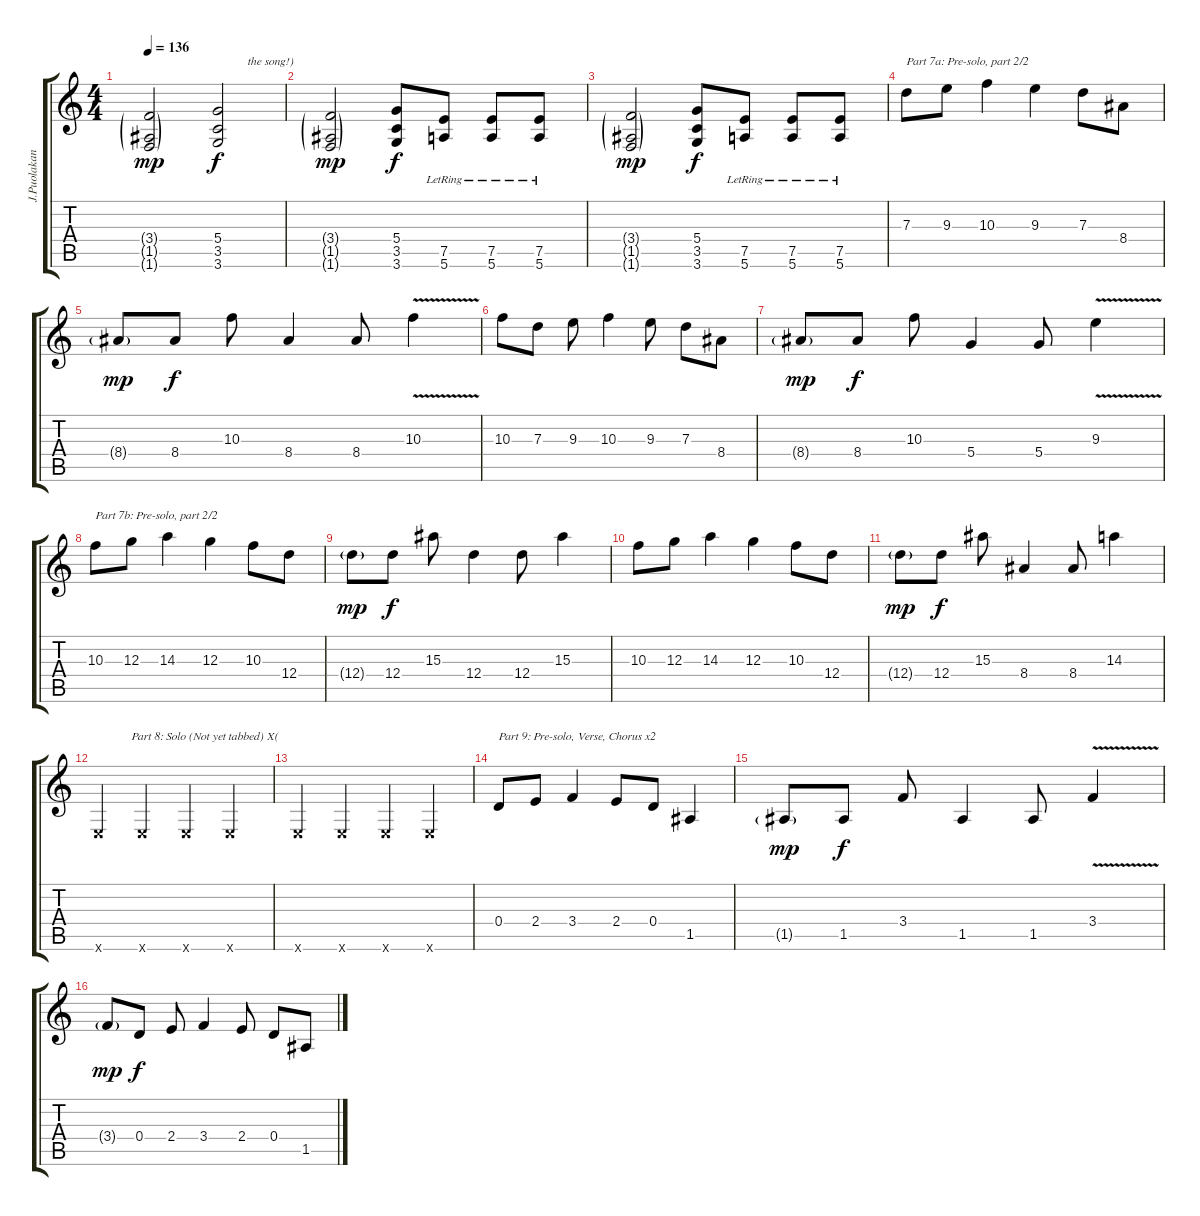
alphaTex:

\track ("J.Puolakanaho/Olli-Pekka Törrö " "J.Puolakan") {instrument acousticguitarnylon}
\staff {score tabs}
\tuning (E4 B3 G3 D3 A2 E2) {hide}
\ts (4 4)
\tempo 136
\clef g2
\ks c
(3.4{g} 1.5{g} 1.6{g}).2{dy mp} (5.4 3.5 3.6).2{txt "          the song!)" dy f} |
(3.4{g} 1.5{g} 1.6{g}).2{dy mp} (5.4 3.5 3.6).8{dy f} (7.5{lr} 5.6{lr}).8 (7.5{lr} 5.6{lr}).8 (7.5 5.6{lr}).8 |
(3.4{g} 1.5{g} 1.6{g}).2{dy mp} (5.4 3.5 3.6).8{dy f} (7.5{lr} 5.6{lr}).8 (7.5{lr} 5.6{lr}).8 (7.5 5.6{lr}).8 |
7.3.8{txt "Part 7a: Pre-solo, part 2/2 "} 9.3.8 10.3.4 9.3.4 7.3.8 8.4.8 |
8.4{g}.8{dy mp} 8.4.8{dy f} 10.3.8 8.4.4 8.4.8 10.3{v}.4 |
10.3.8 7.3.8 9.3.8 10.3.4 9.3.8 7.3.8 8.4.8 |
8.4{g}.8{dy mp} 8.4.8{dy f} 10.3.8 5.4.4 5.4.8 9.3{v}.4 |
10.3.8{txt "Part 7b: Pre-solo, part 2/2 "} 12.3.8 14.3.4 12.3.4 10.3.8 12.4.8 |
12.4{g}.8{dy mp} 12.4.8{dy f} 15.3.8 12.4.4 12.4.8 15.3.4 |
10.3.8 12.3.8 14.3.4 12.3.4 10.3.8 12.4.8 |
12.4{g}.8{dy mp} 12.4.8{dy f} 15.3.8 8.4.4 8.4.8 14.3.4 |
0.6{x}.4{txt "           Part 8: Solo (Not yet tabbed) X("} 0.6{x}.4 0.6{x}.4 0.6{x}.4 |
0.6{x}.4 0.6{x}.4 0.6{x}.4 0.6{x}.4 |
0.4.8{txt "Part 9: Pre-solo, Verse, Chorus x2"} 2.4.8 3.4.4 2.4.8 0.4.8 1.5.4 |
1.5{g}.8{dy mp} 1.5.8{dy f} 3.4.8 1.5.4 1.5.8 3.4{v}.4 |
3.4{g}.8{dy mp} 0.4.8{dy f} 2.4.8 3.4.4 2.4.8 0.4.8 1.5.8
